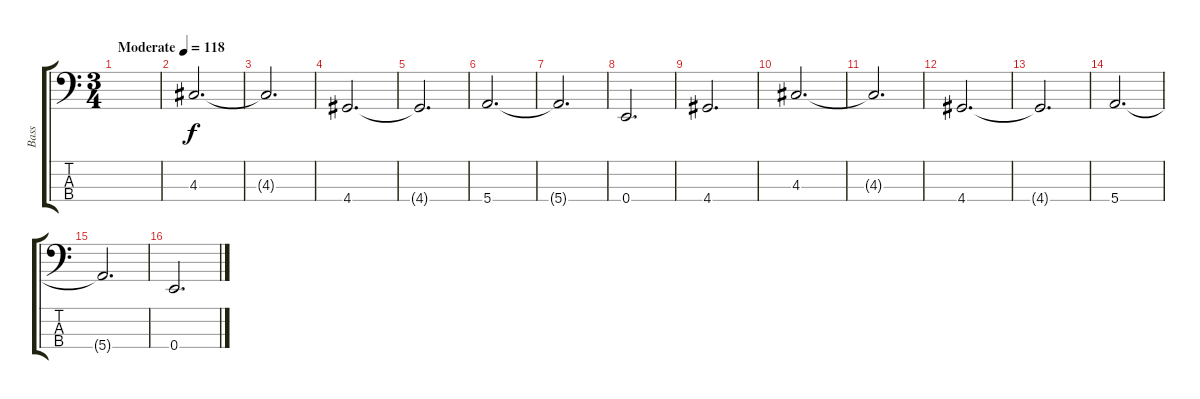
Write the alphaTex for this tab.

\track ("Bass" "Bass") {instrument electricbassfinger}
\staff {score tabs}
\tuning (G2 D2 A1 E1) {hide}
\ts (3 4)
\section ("" "")
\tempo (118 "Moderate")
\clef f4
\ks c
|
4.3.2{d} |
4.3{t}.2{d} |
4.4.2{d} |
4.4{t}.2{d} |
5.4.2{d} |
5.4{t}.2{d} |
0.4.2{d} |
4.4.2{d} |
4.3.2{d} |
4.3{t}.2{d} |
4.4.2{d} |
4.4{t}.2{d} |
5.4.2{d} |
5.4{t}.2{d} |
0.4.2{d}
